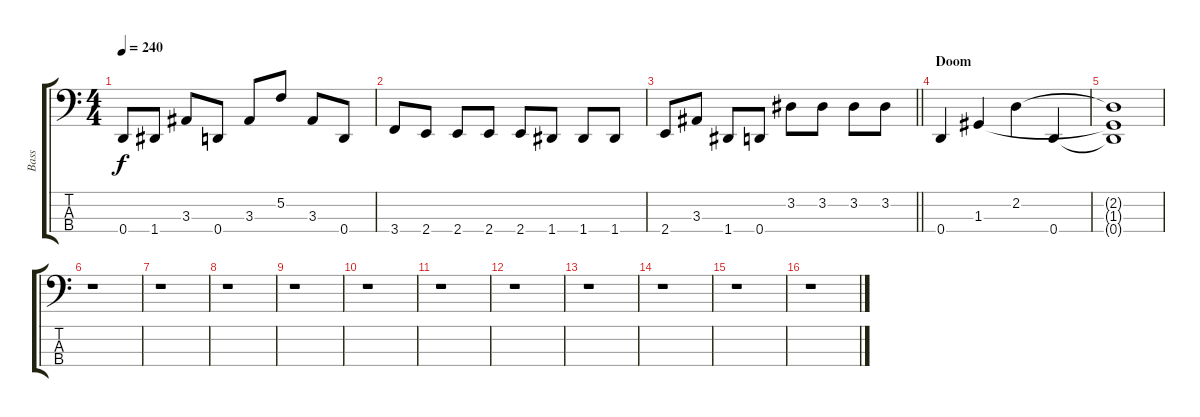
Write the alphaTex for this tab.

\track ("Bass" "Bass") {instrument electricbasspick}
\staff {score tabs}
\tuning (F2 C2 G1 D1) {hide}
\ts (4 4)
\tempo 240
\clef f4
\ks c
0.4.8{dy f} 1.4.8 3.3.8 0.4.8 3.3.8 5.2.8 3.3.8 0.4.8 |
3.4.8 2.4.8 2.4.8 2.4.8 2.4.8 1.4.8 1.4.8 1.4.8 |
\barLineRight lightlight
2.4.8 3.3.8 1.4.8 0.4.8 3.2.8 3.2.8 3.2.8 3.2.8 |
\section ("" "Doom")
0.4.4 1.3.4 2.2.4 0.4.4 |
(2.2{t} 1.3{t} 0.4{t}).1 |
r.1 |
r.1 |
r.1 |
r.1 |
r.1 |
r.1 |
r.1 |
r.1 |
r.1 |
r.1 |
r.1
